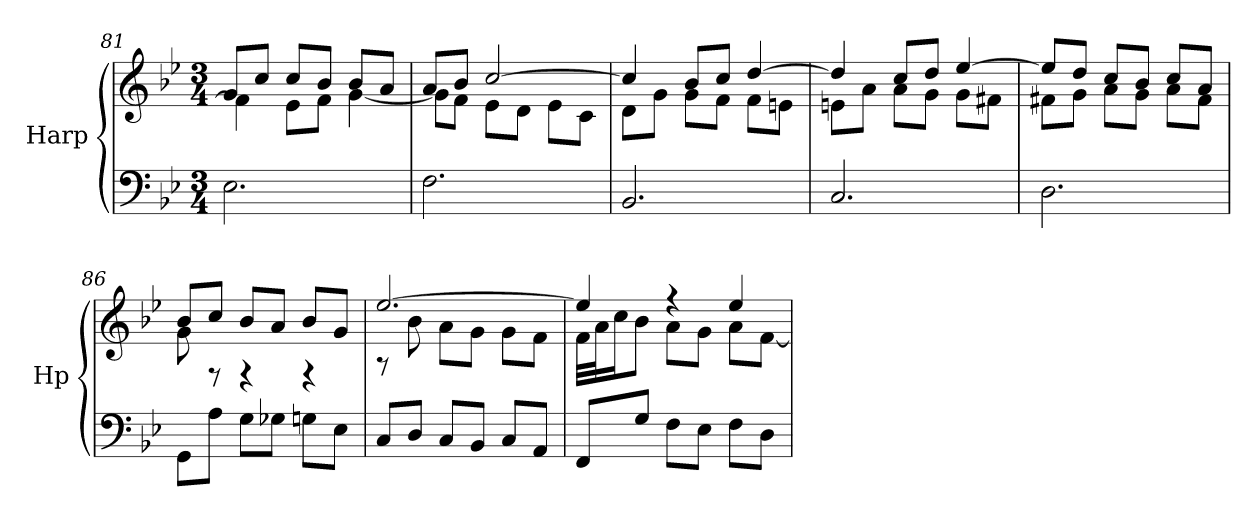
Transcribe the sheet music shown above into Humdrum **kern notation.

**kern	**kern
*part1	*part1
*staff2	*staff1
*I"Harp	*
*I'Hp	*
*clefF4	*clefG2
*k[b-e-]	*k[b-e-]
*M3/4	*M3/4
=81	=81
*	*^
2.E-\	8g/L	4f\]
.	8cc/J	.
.	8cc/L	8e-\L
.	8b-/J	8f\J
.	8b-/L	[4g\
.	8a/J	.
=82	=82	=82
2.F\	8a/L	8g\L]
.	8b-/J	8f\J
.	[2cc/	8e-\L
.	.	8d\J
.	.	8e-\L
.	.	8c\J
=83	=83	=83
2.BB-/	4cc/]	8d\L
.	.	8g\J
.	8b-/L	8g\L
.	8cc/J	8f\J
.	[4dd/	8f\L
.	.	8en\J
!!LO:LB:g=z	!!
=84	=84	=84
2.C/	4dd/]	8en\L
.	.	8a\J
.	8cc/L	8a\L
.	8dd/J	8g\J
.	[4ee-/	8g\L
.	.	8f#X\J
=85	=85	=85
2.D\	8ee-/L]	8f#X\L
.	8dd/J	8g\J
.	8cc/L	8a\L
.	8b-/J	8g\J
.	8cc/L	8a\L
.	8a/J	8f#\J
=86	=86	=86
8GG\L	8b-/L	8g\
8A\J	8cc/J	8rF
8G\L	8b-/L	4rF
8G-X\J	8a/J	.
8Gn\L	8b-/L	4rF
8E-\J	8g/J	.
=87	=87	=87
8C/L	[2.ee-/	8rA
8D/J	.	8b-\
8C/L	.	8a\L
8BB-/J	.	8g\J
8C/L	.	8g\L
8AA/J	.	8f\J
=88	=88	=88
8FF/L	4ee-/]	32f\LLL
.	.	32a\J
.	.	16cc\J
8G/J	.	8b-\J
8F\L	4r	8a\L
8E-\J	.	8g\J
8F\L	4ee-/	8a\L
8D\J	.	[8f\J
*	*v	*v
=	=
*-	*-
